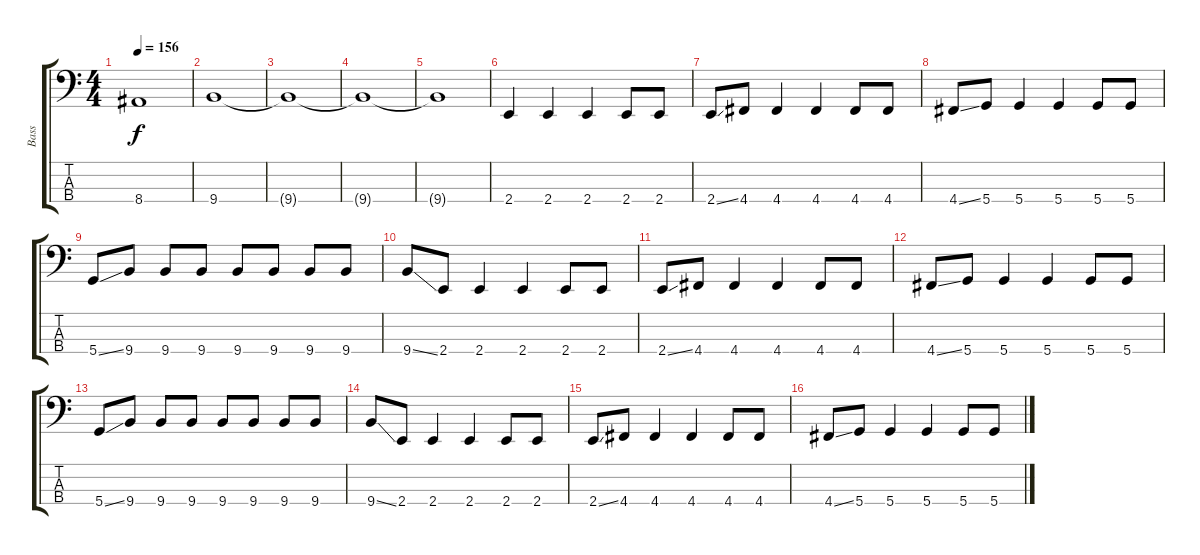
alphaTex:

\track ("Bass" "Bass") {instrument fretlessbass}
\staff {score tabs}
\tuning (G2 D2 A1 D1) {hide}
\ts (4 4)
\tempo 156
\clef f4
\ks c
8.4{t}.1{dy f} |
9.4.1 |
9.4{t}.1 |
9.4{t}.1 |
9.4{t}.1 |
2.4.4 2.4.4 2.4.4 2.4.8 2.4.8 |
2.4{ss}.8 4.4.8 4.4.4 4.4.4 4.4.8 4.4.8 |
4.4{ss}.8 5.4.8 5.4.4 5.4.4 5.4.8 5.4.8 |
5.4{ss}.8 9.4.8 9.4.8 9.4.8 9.4.8 9.4.8 9.4.8 9.4.8 |
9.4{ss}.8 2.4.8 2.4.4 2.4.4 2.4.8 2.4.8 |
2.4{ss}.8 4.4.8 4.4.4 4.4.4 4.4.8 4.4.8 |
4.4{ss}.8 5.4.8 5.4.4 5.4.4 5.4.8 5.4.8 |
5.4{ss}.8 9.4.8 9.4.8 9.4.8 9.4.8 9.4.8 9.4.8 9.4.8 |
9.4{ss}.8 2.4.8 2.4.4 2.4.4 2.4.8 2.4.8 |
2.4{ss}.8 4.4.8 4.4.4 4.4.4 4.4.8 4.4.8 |
4.4{ss}.8 5.4.8 5.4.4 5.4.4 5.4.8 5.4.8
